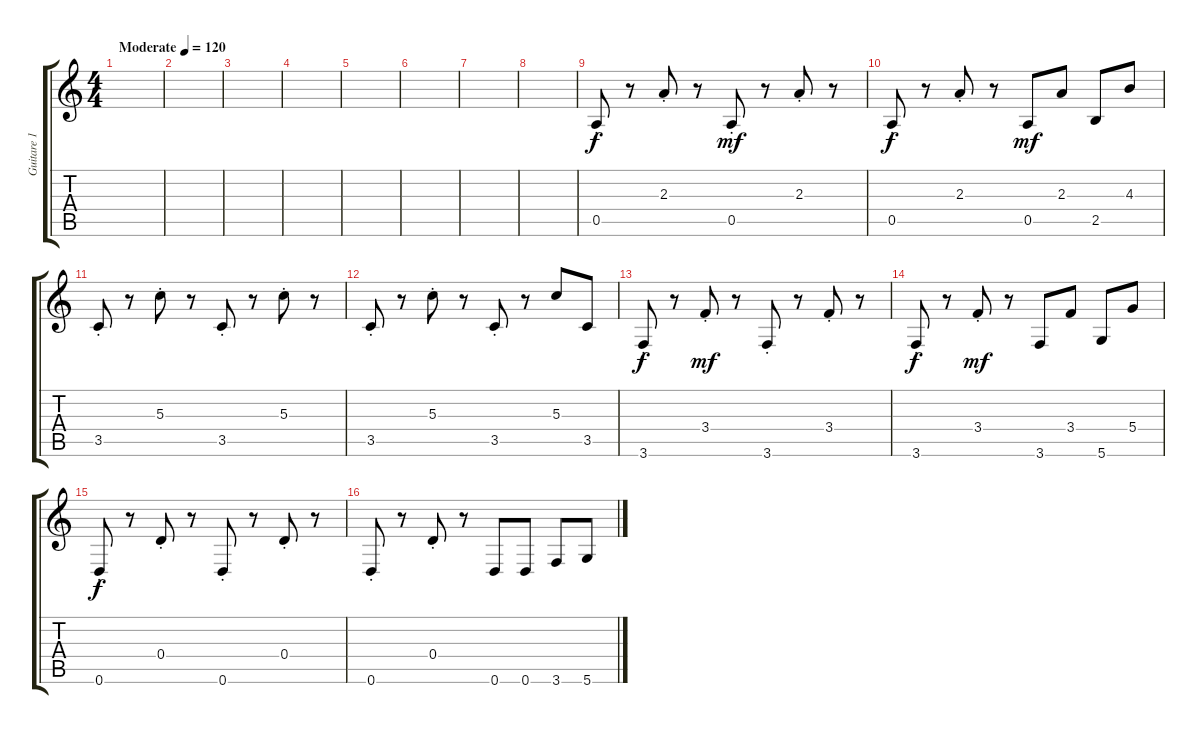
\track ("Guitare 1" "Guitare 1") {instrument distortionguitar}
\staff {score tabs}
\tuning (E4 B3 G3 D3 A2 D2) {hide}
\ts (4 4)
\tempo (120 "Moderate")
\clef g2
\ks c
|
|
|
|
|
|
|
|
0.5{st}.8 r.8 2.3{st}.8 r.8 0.5{st}.8{dy mf} r.8 2.3{st}.8 r.8 |
0.5{st}.8{dy f} r.8 2.3{st}.8 r.8 0.5.8{dy mf} 2.3.8 2.5.8 4.3.8 |
3.5{st}.8 r.8 5.3{st}.8 r.8 3.5{st}.8 r.8 5.3{st}.8 r.8 |
3.5{st}.8 r.8 5.3{st}.8 r.8 3.5{st}.8 r.8 5.3.8 3.5.8 |
3.6{st}.8{dy f} r.8 3.4{st}.8{dy mf} r.8 3.6{st}.8 r.8 3.4{st}.8 r.8 |
3.6{st}.8{dy f} r.8 3.4{st}.8{dy mf} r.8 3.6.8 3.4.8 5.6.8 5.4.8 |
0.6{st}.8{dy f} r.8 0.4{st}.8 r.8 0.6{st}.8 r.8 0.4{st}.8 r.8 |
0.6{st}.8 r.8 0.4{st}.8 r.8 0.6.8 0.6.8 3.6.8 5.6.8
